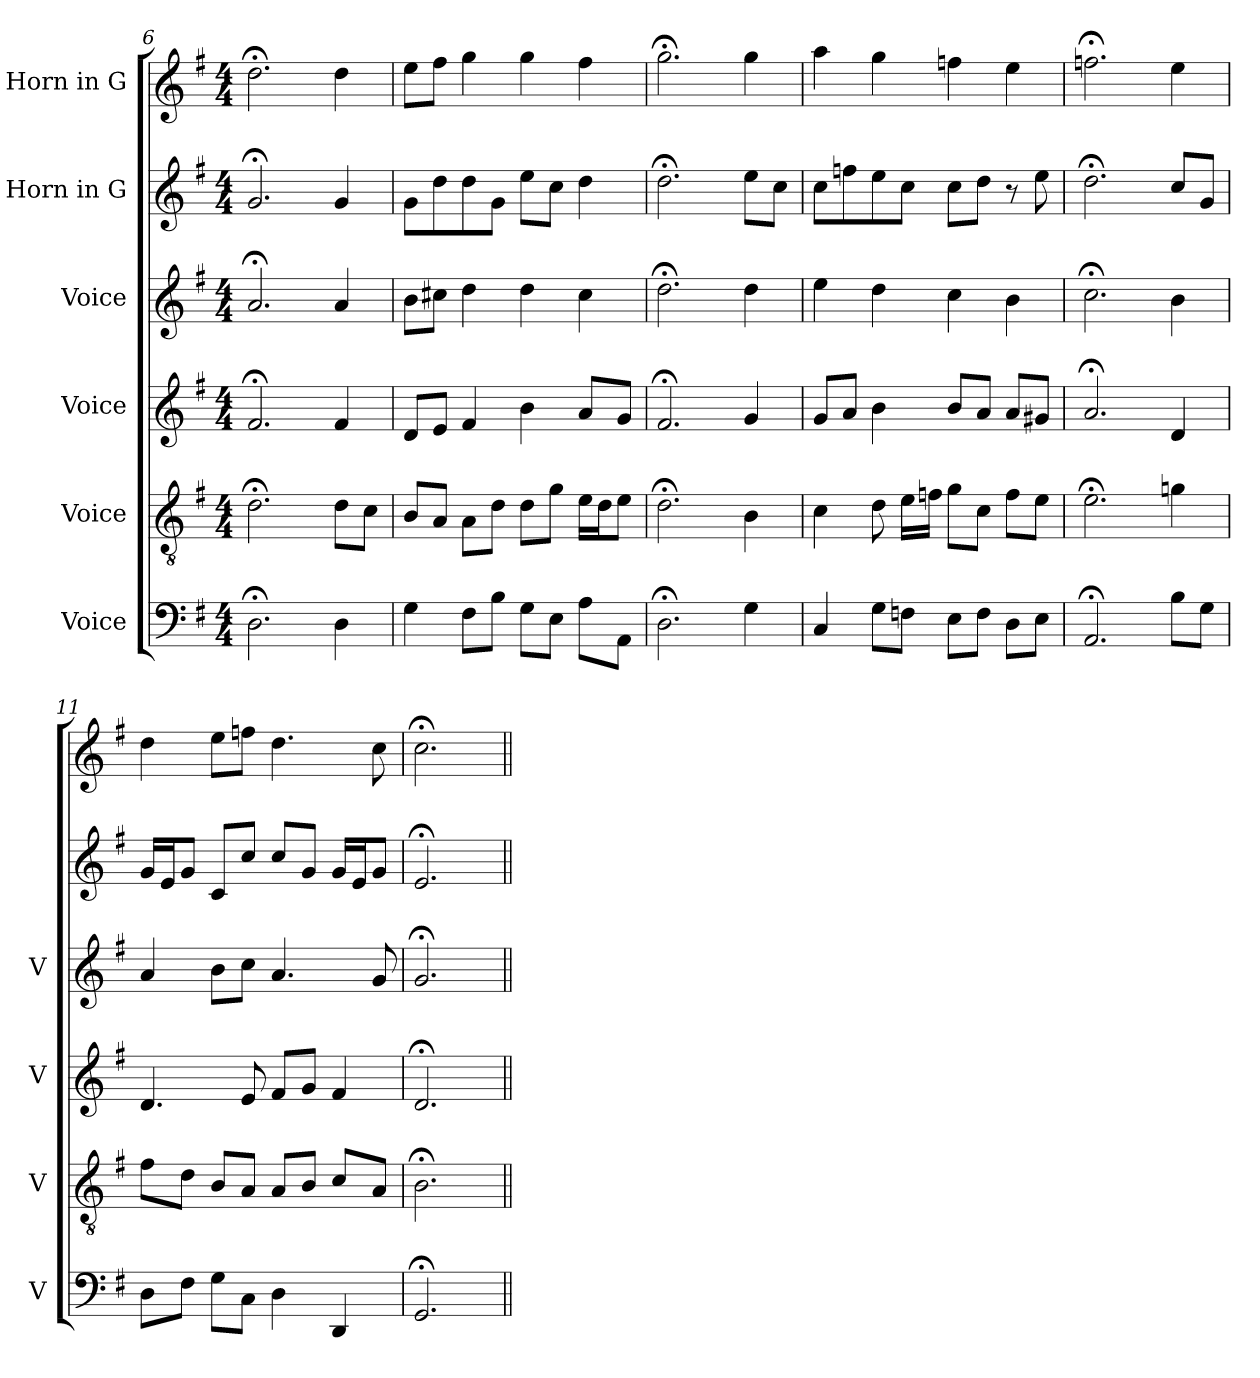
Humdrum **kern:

**kern	**kern	**kern	**kern	**kern	**kern
*part6	*part5	*part4	*part3	*part2	*part1
*staff6	*staff5	*staff4	*staff3	*staff2	*staff1
*I"Voice	*I"Voice	*I"Voice	*I"Voice	*I"Horn in G	*I"Horn in G
*I'V	*I'V	*I'V	*I'V	*	*
*clefF4	*clefGv2	*clefG2	*clefG2	*clefG2	*clefG2
*	*	*	*	*ITrd3c5	*ITrd3c5
*k[f#]	*k[f#]	*k[f#]	*k[f#]	*k[f#c#]	*k[f#c#]
*M4/4	*M4/4	*M4/4	*M4/4	*M4/4	*M4/4
=6	=6	=6	=6	=6	=6
2.D;<\	2.d;<\	2.f#;</	2.a;</	2.d;</	2.a;<\
4D\	8d\L	4f#/	4a/	4d/	4a\
.	8c\J	.	.	.	.
=7	=7	=7	=7	=7	=7
4G\	8B/L	8d/L	8b\L	8d\L	8b\L
.	8A/J	8e/J	8cc#X\J	8a\	8cc#\J
8F#\L	8A\L	4f#/	4dd\	8a\	4dd\
8B\J	8d\J	.	.	8d\J	.
8G\L	8d\L	4b\	4dd\	8b\L	4dd\
8E\J	8g\J	.	.	8g\J	.
8A\L	16e\LL	8a/L	4cc#\	4a\	4cc#\
.	16d\J	.	.	.	.
8AA\J	8e\J	8g/J	.	.	.
=8	=8	=8	=8	=8	=8
2.D;<\	2.d;<\	2.f#;</	2.dd;<\	2.a;<\	2.dd;<\
4G\	4B\	4g/	4dd\	8b\L	4dd\
.	.	.	.	8g\J	.
=9	=9	=9	=9	=9	=9
4C/	4c\	8g/L	4ee\	8g\L	4ee\
.	.	8a/J	.	8ccn\	.
8G\L	8d\	4b\	4dd\	8b\	4dd\
8Fn\J	16e\LL	.	.	8g\J	.
.	16fn\JJ	.	.	.	.
8E\L	8g\L	8b/L	4cc\	8g\L	4ccn\
8F\J	8c\J	8a/J	.	8a\J	.
8D\L	8f\L	8a/L	4b\	8r	4b\
8E\J	8e\J	8g#X/J	.	8b\	.
!!LO:PB:g=z
=10	=10	=10	=10	=10	=10
2.AA;</	2.e;<\	2.a;</	2.cc;<\	2.a;<\	2.ccn;<\
8B\L	4gn\	4d/	4b\	8g/L	4b\
8G\J	.	.	.	8d/J	.
=11	=11	=11	=11	=11	=11
8D\L	8f#\L	4.d/	4a/	16d/LL	4a\
.	.	.	.	16B/J	.
8F#\J	8d\J	.	.	8d/J	.
8G\L	8B/L	.	8b\L	8G/L	8b\L
8C\J	8A/J	8e/	8cc\J	8g/J	8ccn\J
4D\	8A/L	8f#/L	4.a/	8g/L	4.a\
.	8B/J	8g/J	.	8d/J	.
4DD/	8c/L	4f#/	.	16d/LL	.
.	.	.	.	16B/J	.
.	8A/J	.	8g/	8d/J	8g\
=12	=12	=12	=12	=12	=12
2.GG;</	2.B;<\	2.d;</	2.g;</	2.B;</	2.g;<\
=||	=||	=||	=||	=||	=||
*-	*-	*-	*-	*-	*-
